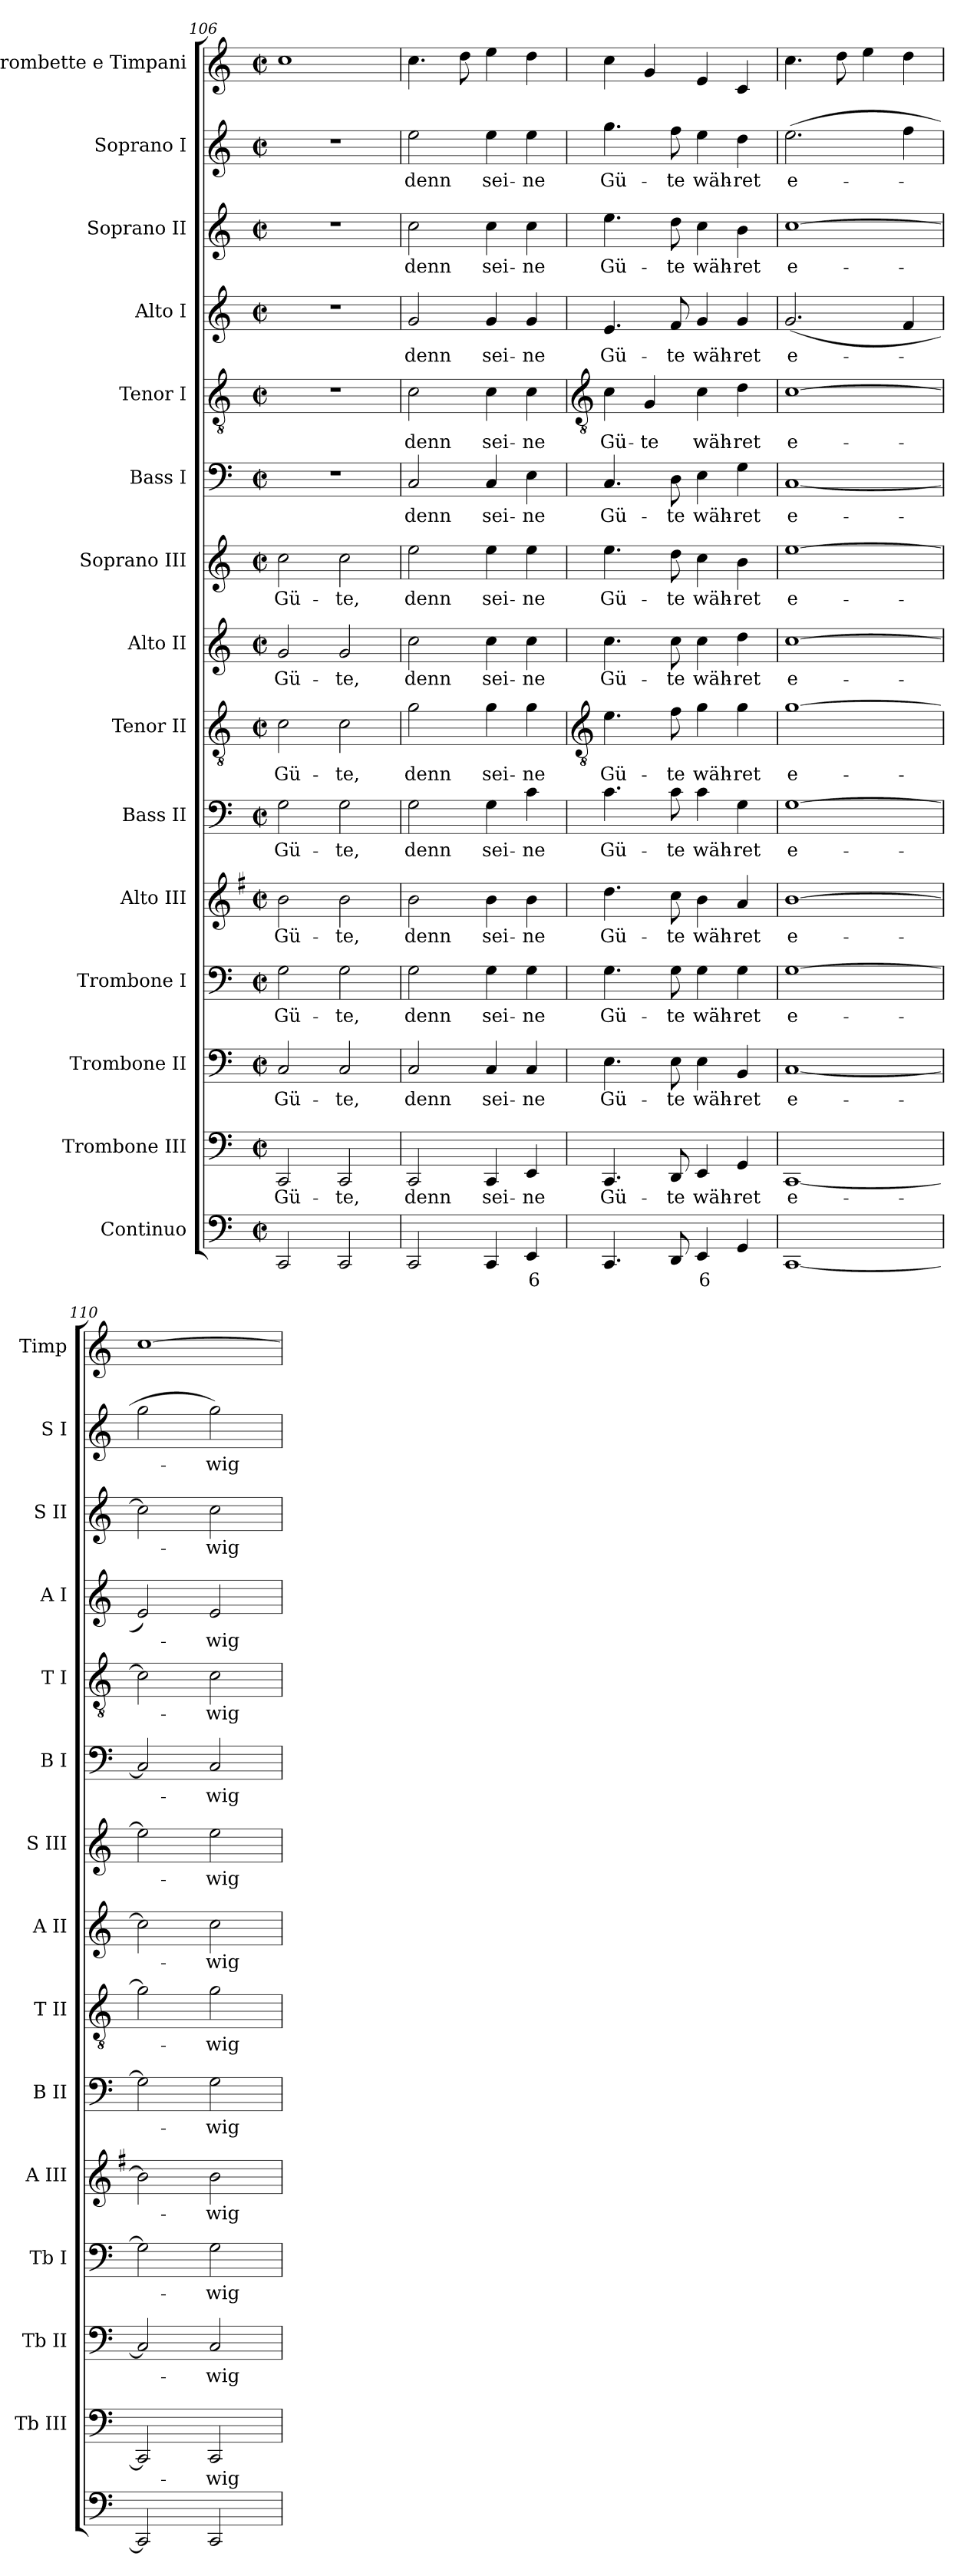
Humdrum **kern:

**kern	**text	**kern	**text	**kern	**text	**kern	**text	**kern	**text	**kern	**text	**kern	**text	**kern	**text	**kern	**text	**kern	**text	**kern	**text	**kern	**text	**kern	**text	**kern	**text	**kern
*part15	*part15	*part14	*part14	*part13	*part13	*part12	*part12	*part11	*part11	*part10	*part10	*part9	*part9	*part8	*part8	*part7	*part7	*part6	*part6	*part5	*part5	*part4	*part4	*part3	*part3	*part2	*part2	*part1
*staff15	*staff15	*staff14	*staff14	*staff13	*staff13	*staff12	*staff12	*staff11	*staff11	*staff10	*staff10	*staff9	*staff9	*staff8	*staff8	*staff7	*staff7	*staff6	*staff6	*staff5	*staff5	*staff4	*staff4	*staff3	*staff3	*staff2	*staff2	*staff1
*I"Continuo	*	*I"Trombone III	*	*I"Trombone II	*	*I"Trombone I	*	*I"Alto III	*	*I"Bass II	*	*I"Tenor II	*	*I"Alto II	*	*I"Soprano III	*	*I"Bass I	*	*I"Tenor I	*	*I"Alto I	*	*I"Soprano II	*	*I"Soprano I	*	*I"Trombette  e Timpani
*	*	*I'Tb III	*	*I'Tb II	*	*I'Tb I	*	*I'A III	*	*I'B II	*	*I'T II	*	*I'A II	*	*I'S III	*	*I'B I	*	*I'T I	*	*I'A I	*	*I'S II	*	*I'S I	*	*I'Timp
*clefF4	*	*clefF4	*	*clefF4	*	*clefF4	*	*clefG2	*	*clefF4	*	*clefGv2	*	*clefG2	*	*clefG2	*	*clefF4	*	*clefGv2	*	*clefG2	*	*clefG2	*	*clefG2	*	*clefG2
*	*	*	*	*	*	*	*	*ITrd4c7	*	*	*	*	*	*	*	*	*	*	*	*	*	*	*	*	*	*	*	*
*k[]	*	*k[]	*	*k[]	*	*k[]	*	*k[]	*	*k[]	*	*k[]	*	*k[]	*	*k[]	*	*k[]	*	*k[]	*	*k[]	*	*k[]	*	*k[]	*	*k[]
*C:	*	*C:	*	*C:	*	*C:	*	*C:	*	*C:	*	*C:	*	*C:	*	*C:	*	*C:	*	*C:	*	*C:	*	*C:	*	*C:	*	*C:
*M2/2	*	*M2/2	*	*M2/2	*	*M2/2	*	*M2/2	*	*M2/2	*	*M2/2	*	*M2/2	*	*M2/2	*	*M2/2	*	*M2/2	*	*M2/2	*	*M2/2	*	*M2/2	*	*M2/2
*met(c|)	*	*met(c|)	*	*met(c|)	*	*met(c|)	*	*met(c|)	*	*met(c|)	*	*met(c|)	*	*met(c|)	*	*met(c|)	*	*met(c|)	*	*met(c|)	*	*met(c|)	*	*met(c|)	*	*met(c|)	*	*met(c|)
=106	=106	=106	=106	=106	=106	=106	=106	=106	=106	=106	=106	=106	=106	=106	=106	=106	=106	=106	=106	=106	=106	=106	=106	=106	=106	=106	=106	=106
!	!	!	!LO:LY:b	!	!LO:LY:b	!	!LO:LY:b	!	!LO:LY:b	!	!LO:LY:b	!	!LO:LY:b	!	!LO:LY:b	!	!LO:LY:b	!	!	!	!	!	!	!	!	!	!	!
2CC	.	2CC	Gü-	2C	Gü-	2G	Gü-	2e	Gü-	2G	Gü-	2c	Gü-	2g	Gü-	2cc	Gü-	1r	.	1r	.	1r	.	1r	.	1r	.	1cc
!	!	!	!LO:LY:b	!	!LO:LY:b	!	!LO:LY:b	!	!LO:LY:b	!	!LO:LY:b	!	!LO:LY:b	!	!LO:LY:b	!	!LO:LY:b	!	!	!	!	!	!	!	!	!	!	!
2CC	.	2CC	-te,	2C	-te,	2G	-te,	2e	-te,	2G	-te,	2c	-te,	2g	-te,	2cc	-te,	.	.	.	.	.	.	.	.	.	.	.
=107	=107	=107	=107	=107	=107	=107	=107	=107	=107	=107	=107	=107	=107	=107	=107	=107	=107	=107	=107	=107	=107	=107	=107	=107	=107	=107	=107	=107
!	!	!	!LO:LY:b	!	!LO:LY:b	!	!LO:LY:b	!	!LO:LY:b	!	!LO:LY:b	!	!LO:LY:b	!	!LO:LY:b	!	!LO:LY:b	!	!LO:LY:b	!	!LO:LY:b	!	!LO:LY:b	!	!LO:LY:b	!	!LO:LY:b	!
2CC	.	2CC	denn	2C	denn	2G	denn	2e	denn	2G	denn	2g	denn	2cc	denn	2ee	denn	2C	denn	2c	denn	2g	denn	2cc	denn	2ee	denn	4.cc
.	.	.	.	.	.	.	.	.	.	.	.	.	.	.	.	.	.	.	.	.	.	.	.	.	.	.	.	8dd
!	!	!	!LO:LY:b	!	!LO:LY:b	!	!LO:LY:b	!	!LO:LY:b	!	!LO:LY:b	!	!LO:LY:b	!	!LO:LY:b	!	!LO:LY:b	!	!LO:LY:b	!	!LO:LY:b	!	!LO:LY:b	!	!LO:LY:b	!	!LO:LY:b	!
4CC	.	4CC	sei-	4C	sei-	4G	sei-	4e	sei-	4G	sei-	4g	sei-	4cc	sei-	4ee	sei-	4C	sei-	4c	sei-	4g	sei-	4cc	sei-	4ee	sei-	4ee
!	!LO:LY:b	!	!LO:LY:b	!	!LO:LY:b	!	!LO:LY:b	!	!LO:LY:b	!	!LO:LY:b	!	!LO:LY:b	!	!LO:LY:b	!	!LO:LY:b	!	!LO:LY:b	!	!LO:LY:b	!	!LO:LY:b	!	!LO:LY:b	!	!LO:LY:b	!
4EE	6	4EE	-ne	4C	-ne	4G	-ne	4e	-ne	4c	-ne	4g	-ne	4cc	-ne	4ee	-ne	4E	-ne	4c	-ne	4g	-ne	4cc	-ne	4ee	-ne	4dd
!!LO:LB:g=z
=108	=108	=108	=108	=108	=108	=108	=108	=108	=108	=108	=108	=108	=108	=108	=108	=108	=108	=108	=108	=108	=108	=108	=108	=108	=108	=108	=108	=108
*	*	*	*	*	*	*	*	*	*	*	*	*clefGv2	*	*	*	*	*	*	*	*clefGv2	*	*	*	*	*	*	*	*
!	!	!	!LO:LY:b	!	!LO:LY:b	!	!LO:LY:b	!	!LO:LY:b	!	!LO:LY:b	!	!LO:LY:b	!	!LO:LY:b	!	!LO:LY:b	!	!LO:LY:b	!	!LO:LY:b	!	!LO:LY:b	!	!LO:LY:b	!	!LO:LY:b	!
4.CC	.	4.CC	Gü-	4.E	Gü-	4.G	Gü-	4.g	Gü-	4.c	Gü-	4.e	Gü-	4.cc	Gü-	4.ee	Gü-	4.C	Gü-	4c	Gü-	4.e	Gü-	4.ee	Gü-	4.gg	Gü-	4cc
!	!	!	!	!	!	!	!	!	!	!	!	!	!	!	!	!	!	!	!	!	!LO:LY:b	!	!	!	!	!	!	!
.	.	.	.	.	.	.	.	.	.	.	.	.	.	.	.	.	.	.	.	4G	-te	.	.	.	.	.	.	4g
!	!	!	!LO:LY:b	!	!LO:LY:b	!	!LO:LY:b	!	!LO:LY:b	!	!LO:LY:b	!	!LO:LY:b	!	!LO:LY:b	!	!LO:LY:b	!	!LO:LY:b	!	!	!	!LO:LY:b	!	!LO:LY:b	!	!LO:LY:b	!
8DD	.	8DD	-te	8E	-te	8G	-te	8f	-te	8c	-te	8f	-te	8cc	-te	8dd	-te	8D	-te	.	.	8fL	-te	8dd	-te	8ff	-te	.
!	!LO:LY:b	!	!LO:LY:b	!	!LO:LY:b	!	!LO:LY:b	!	!LO:LY:b	!	!LO:LY:b	!	!LO:LY:b	!	!LO:LY:b	!	!LO:LY:b	!	!LO:LY:b	!	!LO:LY:b	!	!LO:LY:b	!	!LO:LY:b	!	!LO:LY:b	!
4EE	6	4EE	wäh-	4E	wäh-	4G	wäh-	4e	wäh-	4c	wäh-	4g	wäh-	4cc	wäh-	4cc	wäh-	4E	wäh-	4c	wäh-	4g	wäh-	4cc	wäh-	4ee	wäh-	4e
!	!	!	!LO:LY:b	!	!LO:LY:b	!	!LO:LY:b	!	!LO:LY:b	!	!LO:LY:b	!	!LO:LY:b	!	!LO:LY:b	!	!LO:LY:b	!	!LO:LY:b	!	!LO:LY:b	!	!LO:LY:b	!	!LO:LY:b	!	!LO:LY:b	!
4GG	.	4GG	-ret	4BB	-ret	4G	-ret	4d	-ret	4G	-ret	4g	-ret	4dd	-ret	4b	-ret	4G	-ret	4d	-ret	4g	-ret	4b	-ret	4dd	-ret	4c
=109	=109	=109	=109	=109	=109	=109	=109	=109	=109	=109	=109	=109	=109	=109	=109	=109	=109	=109	=109	=109	=109	=109	=109	=109	=109	=109	=109	=109
!	!	!	!LO:LY:b	!	!LO:LY:b	!	!LO:LY:b	!	!LO:LY:b	!	!LO:LY:b	!	!LO:LY:b	!	!LO:LY:b	!	!LO:LY:b	!	!LO:LY:b	!	!LO:LY:b	!	!LO:LY:b	!	!LO:LY:b	!	!LO:LY:b	!
[1CC	.	[1CC	e-	[1C	e-	[1G	e-	[1e	e-	[1G	e-	[1g	e-	[1cc	e-	[1ee	e-	[1C	e-	[1c	e-	(<2.g	e-	[1cc	e-	(>2.ee	e-	4.cc
.	.	.	.	.	.	.	.	.	.	.	.	.	.	.	.	.	.	.	.	.	.	.	.	.	.	.	.	8dd
.	.	.	.	.	.	.	.	.	.	.	.	.	.	.	.	.	.	.	.	.	.	.	.	.	.	.	.	4ee
.	.	.	.	.	.	.	.	.	.	.	.	.	.	.	.	.	.	.	.	.	.	4f	.	.	.	4ff	.	4dd
=110	=110	=110	=110	=110	=110	=110	=110	=110	=110	=110	=110	=110	=110	=110	=110	=110	=110	=110	=110	=110	=110	=110	=110	=110	=110	=110	=110	=110
2CC]	.	2CC]	.	2C]	.	2G]	.	2e]	.	2G]	.	2g]	.	2cc]	.	2ee]	.	2C]	.	2c]	.	2e)	.	2cc]	.	2gg	.	[1cc
!	!	!	!LO:LY:b	!	!LO:LY:b	!	!LO:LY:b	!	!LO:LY:b	!	!LO:LY:b	!	!LO:LY:b	!	!LO:LY:b	!	!LO:LY:b	!	!LO:LY:b	!	!LO:LY:b	!	!LO:LY:b	!	!LO:LY:b	!	!LO:LY:b	!
2CC	.	2CC	wig-	2C	wig-	2G	wig-	2e	wig-	2G	wig-	2g	wig-	2cc	wig-	2ee	wig-	2C	wig-	2c	wig-	2e	wig-	2cc	wig-	2gg)	wig-	.
=	=	=	=	=	=	=	=	=	=	=	=	=	=	=	=	=	=	=	=	=	=	=	=	=	=	=	=	=
*-	*-	*-	*-	*-	*-	*-	*-	*-	*-	*-	*-	*-	*-	*-	*-	*-	*-	*-	*-	*-	*-	*-	*-	*-	*-	*-	*-	*-
